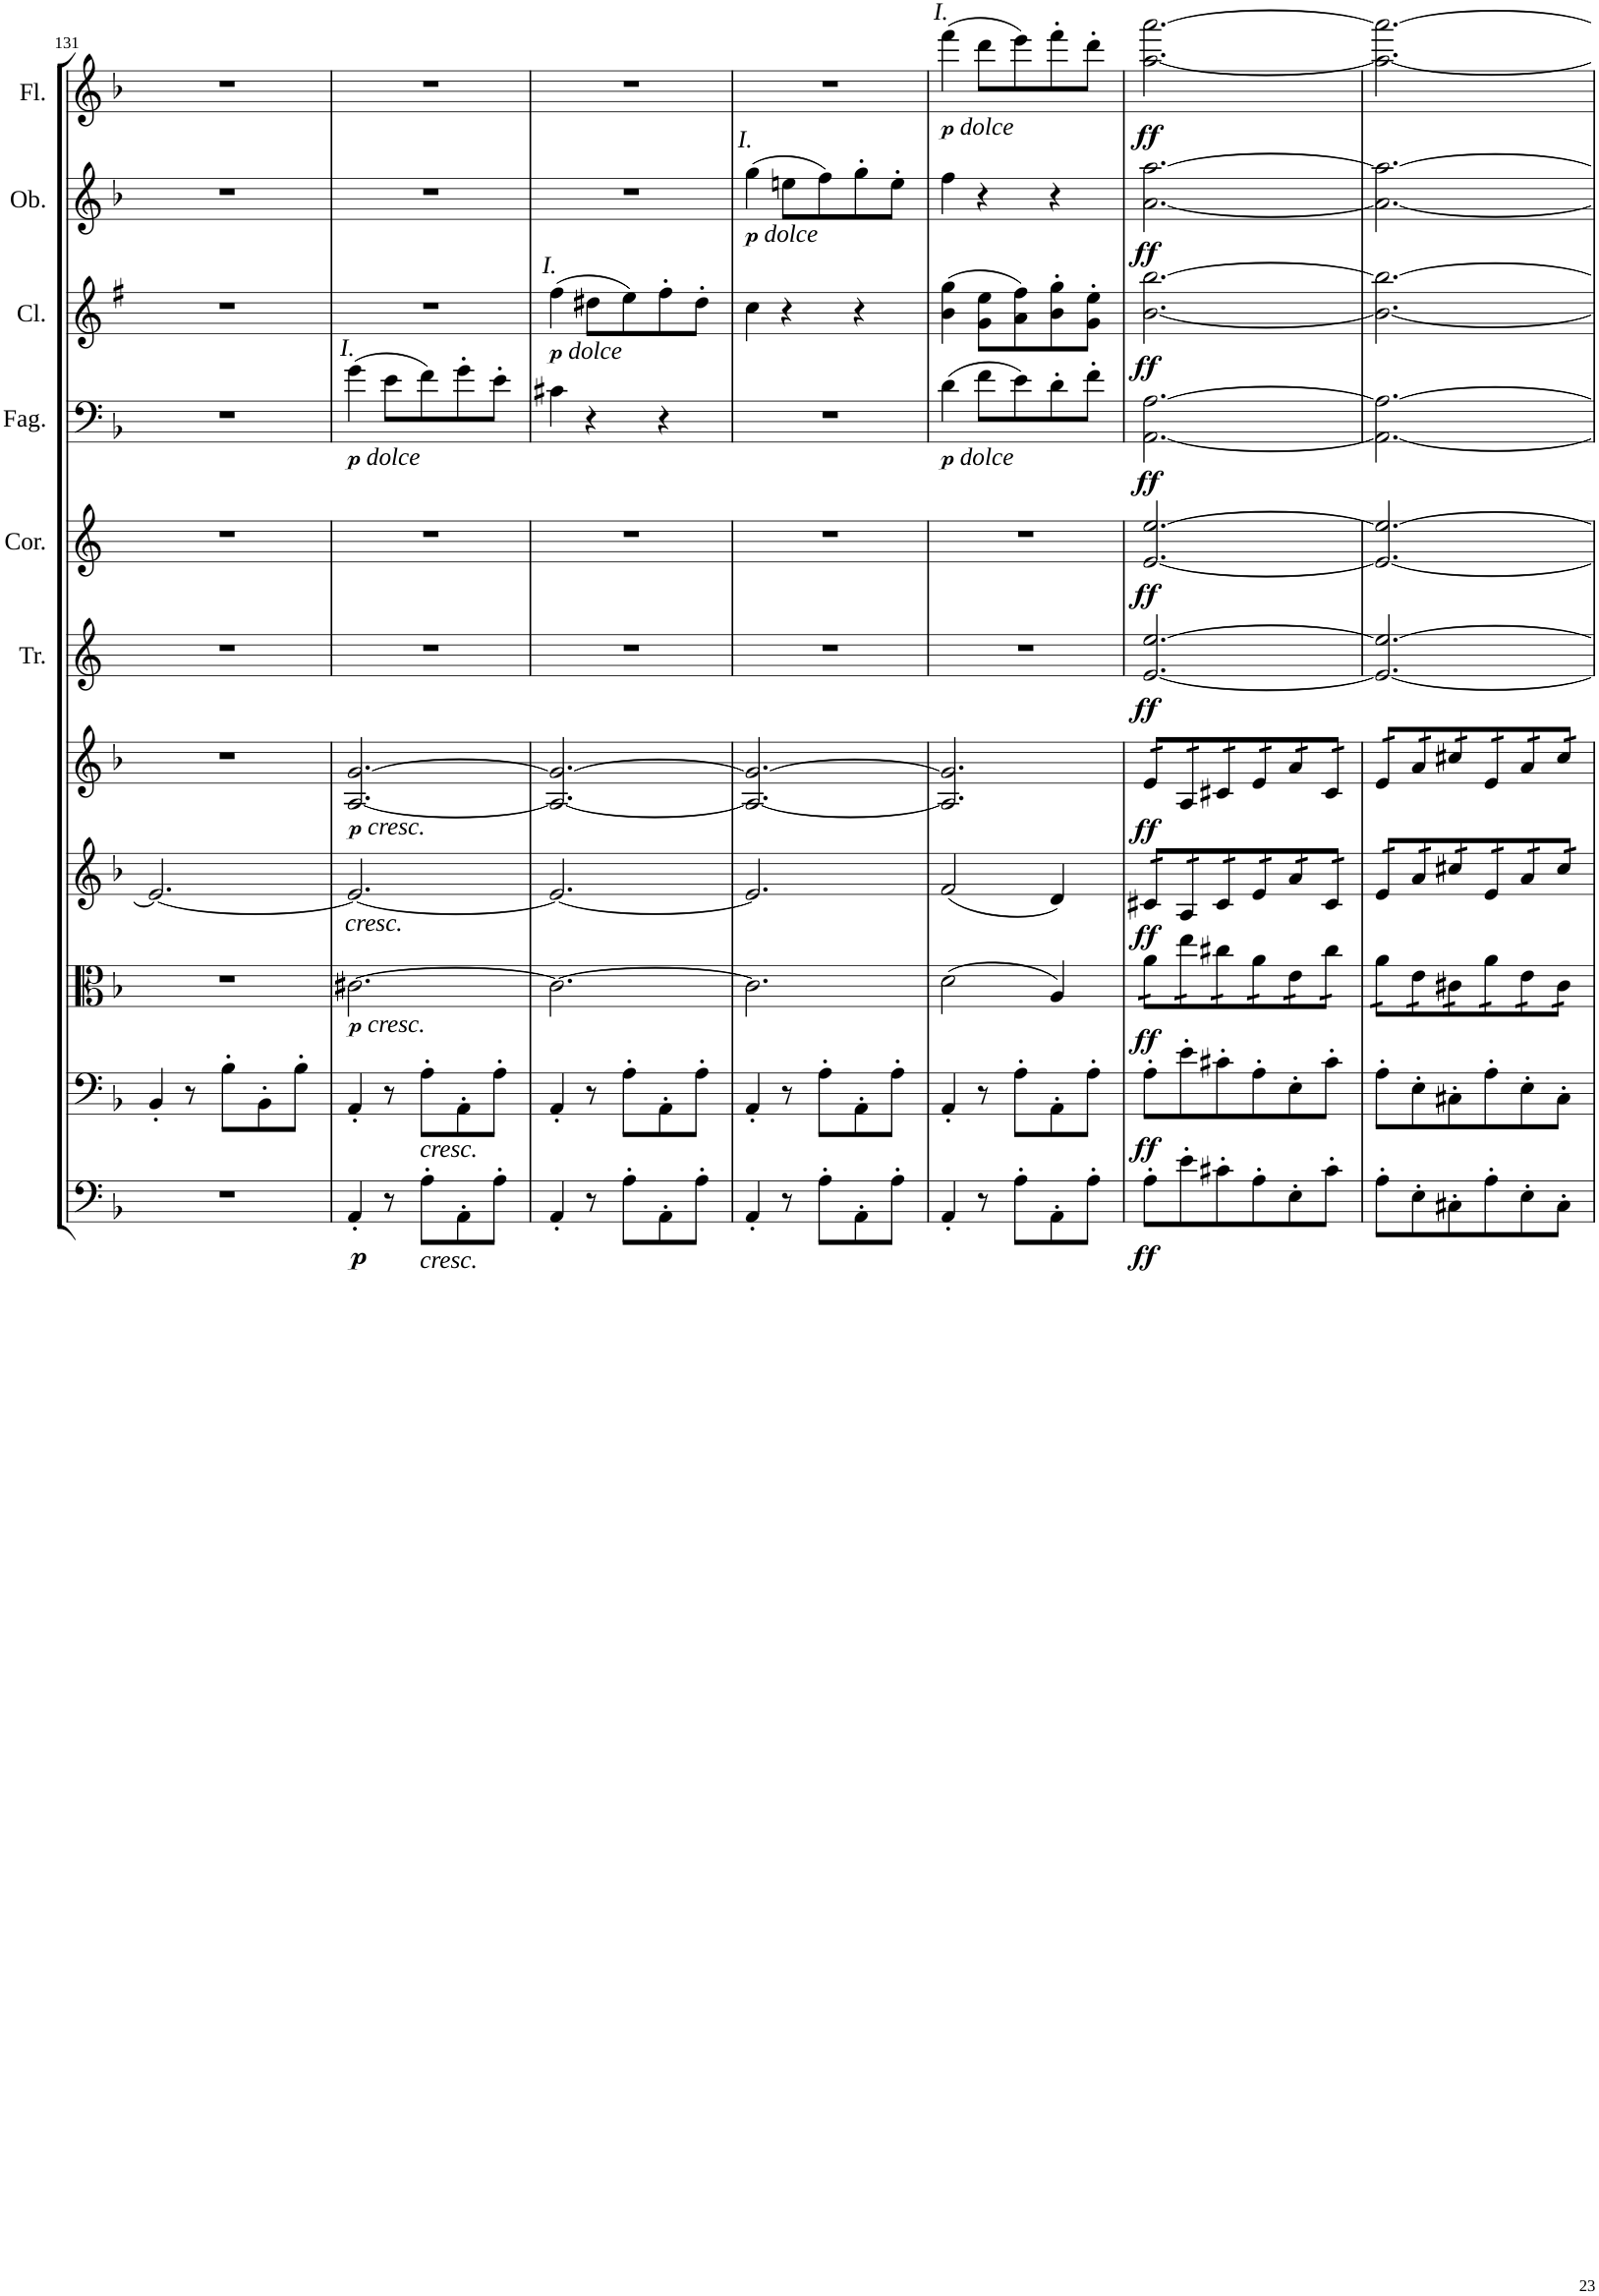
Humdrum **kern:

**kern	**dynam	**kern	**dynam	**kern	**dynam	**kern	**dynam	**kern	**dynam	**kern	**dynam	**kern	**dynam	**kern	**dynam	**kern	**dynam	**kern	**dynam	**kern	**dynam
*part11	*part11	*part10	*part10	*part9	*part9	*part8	*part8	*part7	*part7	*part6	*part6	*part5	*part5	*part4	*part4	*part3	*part3	*part2	*part2	*part1	*part1
*staff11	*staff11	*staff10	*staff10	*staff9	*staff9	*staff8	*staff8	*staff7	*staff7	*staff6	*staff6	*staff5	*staff5	*staff4	*staff4	*staff3	*staff3	*staff2	*staff2	*staff1	*staff1
*I"Basso	*	*I"Violoncello	*	*I"Viola	*	*I"Violino II	*	*I"Violino I	*	*I"Trombe in F	*	*I"Corni in F	*	*I"Fagotti	*	*I"Clarinetti in B	*	*I"Oboi	*	*I"Flauti	*
*	*	*	*	*	*	*	*	*	*	*I'Tr.	*	*I'Cor.	*	*I'Fag.	*	*I'Cl.	*	*I'Ob.	*	*I'Fl.	*
!!LO:PB:g=z
*clefF4	*	*clefF4	*	*clefC3	*	*clefG2	*	*clefG2	*	*clefG2	*	*clefG2	*	*clefF4	*	*clefG2	*	*clefG2	*	*clefG2	*
*Trd7c12	*	*	*	*	*	*	*	*	*	*Trd-3c-5	*	*Trd4c7	*	*	*	*Trd1c2	*	*	*	*	*
*k[b-]	*	*k[b-]	*	*k[b-]	*	*k[b-]	*	*k[b-]	*	*k[]	*	*k[]	*	*k[b-]	*	*k[f#]	*	*k[b-]	*	*k[b-]	*
*M3/4	*	*M3/4	*	*M3/4	*	*M3/4	*	*M3/4	*	*M3/4	*	*M3/4	*	*M3/4	*	*M3/4	*	*M3/4	*	*M3/4	*
=131	=131	=131	=131	=131	=131	=131	=131	=131	=131	=131	=131	=131	=131	=131	=131	=131	=131	=131	=131	=131	=131
2.r	.	4BB-'/	.	2.r	.	2.e/_	.	2.r	.	2.r	.	2.r	.	2.r	.	2.r	.	2.r	.	2.r	.
.	.	8r	.	.	.	.	.	.	.	.	.	.	.	.	.	.	.	.	.	.	.
.	.	8B-'\L	.	.	.	.	.	.	.	.	.	.	.	.	.	.	.	.	.	.	.
.	.	8BB-'\	.	.	.	.	.	.	.	.	.	.	.	.	.	.	.	.	.	.	.
.	.	8B-'\J	.	.	.	.	.	.	.	.	.	.	.	.	.	.	.	.	.	.	.
=132	=132	=132	=132	=132	=132	=132	=132	=132	=132	=132	=132	=132	=132	=132	=132	=132	=132	=132	=132	=132	=132
!	!	!	!	!	!	!	!	!	!	!	!	!	!	!LO:TX:b:t=dolce	!	!	!	!	!	!	!
!	!	!	!	!	!	!	!	!	!	!	!	!	!	!LO:TX:a:i:t=I.	!	!	!	!	!	!	!
!	!	!	!	!	!	!	!	!LO:TX:b:t=cresc.	!	!	!	!	!	!	!	!	!	!	!	!	!
!	!	!	!	!	!	!LO:TX:b:i:t=cresc.	!	!	!	!	!	!	!	!	!	!	!	!	!	!	!
!	!	!	!	!LO:TX:b:t=cresc.	!	!	!	!	!	!	!	!	!	!	!	!	!	!	!	!	!
!	!LO:DY:b	!	!	!	!	!	!	!	!	!	!	!	!	!	!	!	!	!	!	!	!
4AA'/	p	4AA'/	.	[2.c#X\	.	2.e/_	.	[2.A/ [2.g/	.	2.r	.	2.r	.	(4g\	.	2.r	.	2.r	.	2.r	.
8r	.	8r	.	.	.	.	.	.	.	.	.	.	.	8e\L	.	.	.	.	.	.	.
!	!	!LO:TX:b:i:t=cresc.	!	!	!	!	!	!	!	!	!	!	!	!	!	!	!	!	!	!	!
!LO:TX:b:i:t=cresc.	!	!	!	!	!	!	!	!	!	!	!	!	!	!	!	!	!	!	!	!	!
8A'\L	.	8A'\L	.	.	.	.	.	.	.	.	.	.	.	8f\)	.	.	.	.	.	.	.
8AA'\	.	8AA'\	.	.	.	.	.	.	.	.	.	.	.	8g'\	.	.	.	.	.	.	.
8A'\J	.	8A'\J	.	.	.	.	.	.	.	.	.	.	.	8e'\J	.	.	.	.	.	.	.
=133	=133	=133	=133	=133	=133	=133	=133	=133	=133	=133	=133	=133	=133	=133	=133	=133	=133	=133	=133	=133	=133
!	!	!	!	!	!	!	!	!	!	!	!	!	!	!	!	!LO:TX:b:t=dolce	!	!	!	!	!
!	!	!	!	!	!	!	!	!	!	!	!	!	!	!	!	!LO:TX:a:i:t=I.	!	!	!	!	!
4AA'/	.	4AA'/	.	2.c#\_	.	2.e/_	.	2.A/_ 2.g/_	.	2.r	.	2.r	.	4c#X\	.	(4ff#\	.	2.r	.	2.r	.
8r	.	8r	.	.	.	.	.	.	.	.	.	.	.	4r	.	8dd#X\L	.	.	.	.	.
8A'\L	.	8A'\L	.	.	.	.	.	.	.	.	.	.	.	.	.	8ee\)	.	.	.	.	.
8AA'\	.	8AA'\	.	.	.	.	.	.	.	.	.	.	.	4r	.	8ff#'\	.	.	.	.	.
8A'\J	.	8A'\J	.	.	.	.	.	.	.	.	.	.	.	.	.	8dd#'\J	.	.	.	.	.
=134	=134	=134	=134	=134	=134	=134	=134	=134	=134	=134	=134	=134	=134	=134	=134	=134	=134	=134	=134	=134	=134
!	!	!	!	!	!	!	!	!	!	!	!	!	!	!	!	!	!	!LO:TX:b:t=dolce	!	!	!
!	!	!	!	!	!	!	!	!	!	!	!	!	!	!	!	!	!	!LO:TX:a:i:t=I.	!	!	!
4AA'/	.	4AA'/	.	2.c#\]	.	2.e/]	.	2.A/_ 2.g/_	.	2.r	.	2.r	.	2.r	.	4cc\	.	(4gg\	.	2.r	.
8r	.	8r	.	.	.	.	.	.	.	.	.	.	.	.	.	4r	.	8een\L	.	.	.
8A'\L	.	8A'\L	.	.	.	.	.	.	.	.	.	.	.	.	.	.	.	8ff\)	.	.	.
8AA'\	.	8AA'\	.	.	.	.	.	.	.	.	.	.	.	.	.	4r	.	8gg'\	.	.	.
8A'\J	.	8A'\J	.	.	.	.	.	.	.	.	.	.	.	.	.	.	.	8ee'\J	.	.	.
=135	=135	=135	=135	=135	=135	=135	=135	=135	=135	=135	=135	=135	=135	=135	=135	=135	=135	=135	=135	=135	=135
!	!	!	!	!	!	!	!	!	!	!	!	!	!	!	!	!	!	!	!	!LO:TX:b:t=dolce	!
!	!	!	!	!	!	!	!	!	!	!	!	!	!	!	!	!	!	!	!	!LO:TX:a:i:t=I.	!
!	!	!	!	!	!	!	!	!	!	!	!	!	!	!LO:TX:b:t=dolce	!	!	!	!	!	!	!
4AA'/	.	4AA'/	.	(2d\	.	(2f/	.	2.A/] 2.g/]	.	2.r	.	2.r	.	(4d\	.	(4b\ 4gg\	.	4ff\	.	(4fff\	.
8r	.	8r	.	.	.	.	.	.	.	.	.	.	.	8f\L	.	8g\ 8ee\L	.	4r	.	8ddd\L	.
8A'\L	.	8A'\L	.	.	.	.	.	.	.	.	.	.	.	8e\)	.	8a\ 8ff#\)	.	.	.	8eee\)	.
8AA'\	.	8AA'\	.	4A/)	.	4d/)	.	.	.	.	.	.	.	8d'\	.	8b\' 8gg\'	.	4r	.	8fff'\	.
8A'\J	.	8A'\J	.	.	.	.	.	.	.	.	.	.	.	8f'\J	.	8g\' 8ee\'J	.	.	.	8ddd'\J	.
=136	=136	=136	=136	=136	=136	=136	=136	=136	=136	=136	=136	=136	=136	=136	=136	=136	=136	=136	=136	=136	=136
!	!LO:DY:b	!	!LO:DY:b	!	!LO:DY:b	!	!LO:DY:b	!	!LO:DY:b	!	!LO:DY:b	!	!LO:DY:b	!	!LO:DY:b	!	!LO:DY:b	!	!LO:DY:b	!	!LO:DY:b
*	*	*	*	*tremolo	*	*	*	*	*	*	*	*	*	*	*	*	*	*	*	*	*
*	*	*	*	*	*	*tremolo	*	*	*	*	*	*	*	*	*	*	*	*	*	*	*
*	*	*	*	*	*	*	*	*tremolo	*	*	*	*	*	*	*	*	*	*	*	*	*
8A'\L	ff	8A'\L	ff	16a\LL	ff	16c#X/LL	ff	16e/LL	ff	[2.e/ [2.ee/	ff	[2.e/ [2.ee/	ff	[2.AA\ [2.A\	ff	[2.b\ [2.bb\	ff	[2.a\ [2.aa\	ff	[2.aa\ [2.aaa\	ff
.	.	.	.	16a\	.	16c#X/	.	16e/	.	.	.	.	.	.	.	.	.	.	.	.	.
8e'\	.	8e'\	.	16ee\	.	16A/	.	16A/	.	.	.	.	.	.	.	.	.	.	.	.	.
.	.	.	.	16ee\	.	16A/	.	16A/	.	.	.	.	.	.	.	.	.	.	.	.	.
8c#X'\	.	8c#X'\	.	16cc#X\	.	16c#/	.	16c#X/	.	.	.	.	.	.	.	.	.	.	.	.	.
.	.	.	.	16cc#X\	.	16c#/	.	16c#X/	.	.	.	.	.	.	.	.	.	.	.	.	.
8A'\	.	8A'\	.	16a\	.	16e/	.	16e/	.	.	.	.	.	.	.	.	.	.	.	.	.
.	.	.	.	16a\	.	16e/	.	16e/	.	.	.	.	.	.	.	.	.	.	.	.	.
8E'\	.	8E'\	.	16e\	.	16a/	.	16a/	.	.	.	.	.	.	.	.	.	.	.	.	.
.	.	.	.	16e\	.	16a/	.	16a/	.	.	.	.	.	.	.	.	.	.	.	.	.
8c#'\J	.	8c#'\J	.	16cc#\	.	16c#/	.	16c#/	.	.	.	.	.	.	.	.	.	.	.	.	.
.	.	.	.	16cc#\JJ	.	16c#/JJ	.	16c#/JJ	.	.	.	.	.	.	.	.	.	.	.	.	.
=137	=137	=137	=137	=137	=137	=137	=137	=137	=137	=137	=137	=137	=137	=137	=137	=137	=137	=137	=137	=137	=137
8A'\L	.	8A'\L	.	16a\LL	.	16e/LL	.	16e/LL	.	2.e/_ 2.ee/_	.	2.e/_ 2.ee/_	.	2.AA\_ 2.A\_	.	2.b\_ 2.bb\_	.	2.a\_ 2.aa\_	.	2.aa\_ 2.aaa\_	.
.	.	.	.	16a\	.	16e/	.	16e/	.	.	.	.	.	.	.	.	.	.	.	.	.
8E'\	.	8E'\	.	16e\	.	16a/	.	16a/	.	.	.	.	.	.	.	.	.	.	.	.	.
.	.	.	.	16e\	.	16a/	.	16a/	.	.	.	.	.	.	.	.	.	.	.	.	.
8C#X'\	.	8C#X'\	.	16c#X\	.	16cc#X/	.	16cc#X/	.	.	.	.	.	.	.	.	.	.	.	.	.
.	.	.	.	16c#X\	.	16cc#X/	.	16cc#X/	.	.	.	.	.	.	.	.	.	.	.	.	.
8A'\	.	8A'\	.	16a\	.	16e/	.	16e/	.	.	.	.	.	.	.	.	.	.	.	.	.
.	.	.	.	16a\	.	16e/	.	16e/	.	.	.	.	.	.	.	.	.	.	.	.	.
8E'\	.	8E'\	.	16e\	.	16a/	.	16a/	.	.	.	.	.	.	.	.	.	.	.	.	.
.	.	.	.	16e\	.	16a/	.	16a/	.	.	.	.	.	.	.	.	.	.	.	.	.
8C#'\J	.	8C#'\J	.	16c#\	.	16cc#/	.	16cc#/	.	.	.	.	.	.	.	.	.	.	.	.	.
.	.	.	.	16c#\JJ	.	16cc#/JJ	.	16cc#/JJ	.	.	.	.	.	.	.	.	.	.	.	.	.
*	*	*	*	*	*	*	*	*Xtremolo	*	*	*	*	*	*	*	*	*	*	*	*	*
*	*	*	*	*	*	*Xtremolo	*	*	*	*	*	*	*	*	*	*	*	*	*	*	*
*	*	*	*	*Xtremolo	*	*	*	*	*	*	*	*	*	*	*	*	*	*	*	*	*
=	=	=	=	=	=	=	=	=	=	=	=	=	=	=	=	=	=	=	=	=	=
*-	*-	*-	*-	*-	*-	*-	*-	*-	*-	*-	*-	*-	*-	*-	*-	*-	*-	*-	*-	*-	*-
